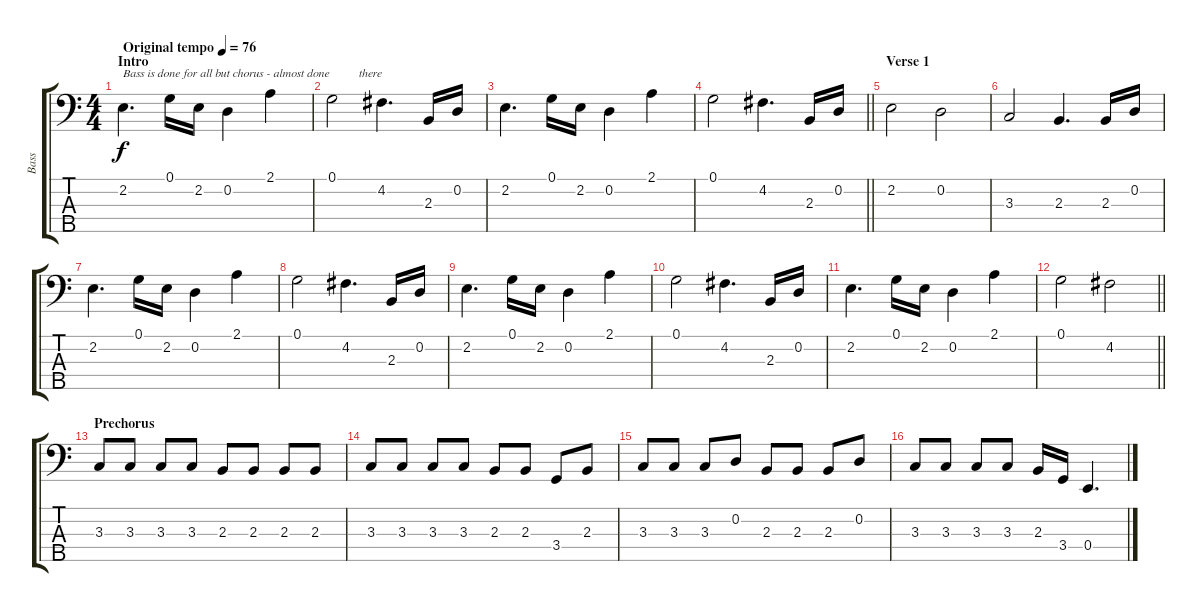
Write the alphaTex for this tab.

\track ("Bass" "Bass") {instrument electricbassfinger}
\staff {score tabs}
\tuning (G2 D2 A1 E1 B0) {hide}
\ts (4 4)
\section ("" "Intro")
\tempo (76 "Original tempo")
\clef f4
\ks c
2.2.4{d txt "Bass is done for all but chorus - almost done" dy f instrument electricbassfinger} 0.1.16 2.2.16 0.2.4 2.1.4 |
0.1.2{txt "         there"} 4.2.4{d} 2.3.16 0.2.16 |
2.2.4{d} 0.1.16 2.2.16 0.2.4 2.1.4 |
\barLineRight lightlight
0.1.2 4.2.4{d} 2.3.16 0.2.16 |
\section ("" "Verse 1")
2.2.2 0.2.2 |
3.3.2 2.3.4{d} 2.3.16 0.2.16 |
2.2.4{d} 0.1.16 2.2.16 0.2.4 2.1.4 |
0.1.2 4.2.4{d} 2.3.16 0.2.16 |
2.2.4{d} 0.1.16 2.2.16 0.2.4 2.1.4 |
0.1.2 4.2.4{d} 2.3.16 0.2.16 |
2.2.4{d} 0.1.16 2.2.16 0.2.4 2.1.4 |
\barLineRight lightlight
0.1.2 4.2.2 |
\section ("" "Prechorus")
3.3.8 3.3.8 3.3.8 3.3.8 2.3.8 2.3.8 2.3.8 2.3.8 |
3.3.8 3.3.8 3.3.8 3.3.8 2.3.8 2.3.8 3.4.8 2.3.8 |
3.3.8 3.3.8 3.3.8 0.2.8 2.3.8 2.3.8 2.3.8 0.2.8 |
3.3.8 3.3.8 3.3.8 3.3.8 2.3.16 3.4.16 0.4.4{d}
